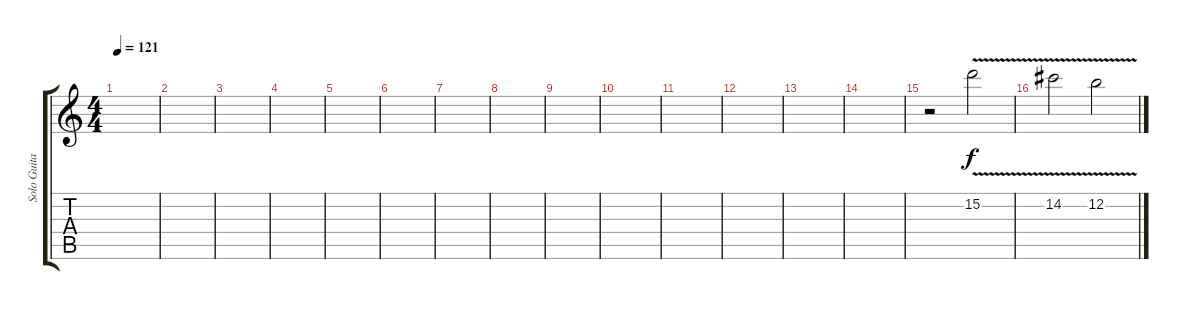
\track ("Solo Guitar" "Solo Guita") {instrument distortionguitar}
\staff {score tabs}
\tuning (E4 B3 G3 D3 A2 E2) {hide}
\ts (4 4)
\tempo 121
\clef g2
\ks c
|
|
|
|
|
|
|
|
|
|
|
|
|
|
r.2 15.2{v}.2 |
14.2{v}.2 12.2{v}.2
